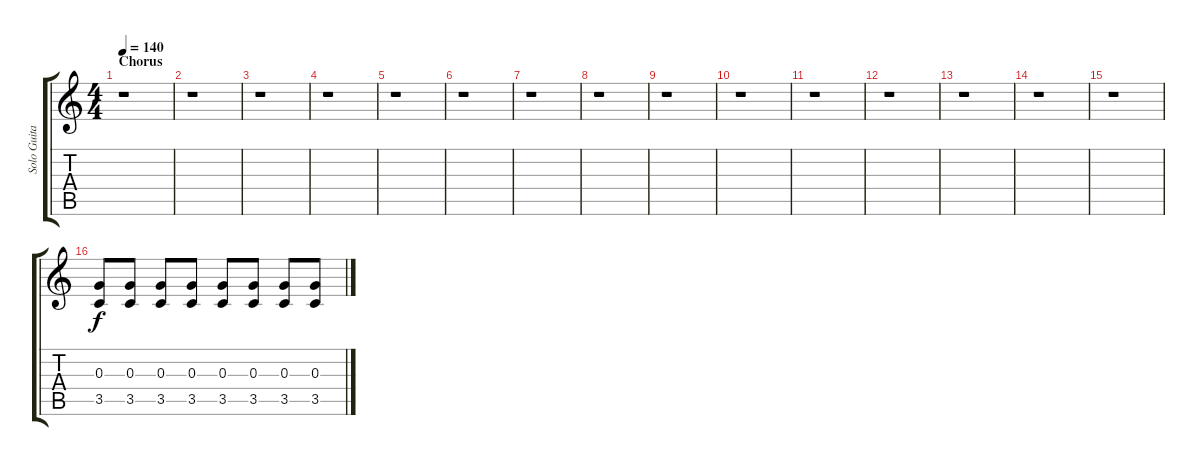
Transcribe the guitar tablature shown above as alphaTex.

\track ("Solo Guitar " "Solo Guita") {instrument acousticguitarsteel}
\staff {score tabs}
\tuning (E4 B3 G3 D3 A2 E2) {hide}
\ts (4 4)
\section ("" "Chorus")
\tempo 140
\clef g2
\ks c
r.1{dy f} |
r.1 |
r.1 |
r.1 |
r.1 |
r.1 |
r.1 |
r.1 |
r.1 |
r.1 |
r.1 |
r.1 |
r.1 |
r.1 |
r.1 |
(0.3 3.5).8{volume 6 instrument distortionguitar} (0.3 3.5).8{volume 7 instrument distortionguitar} (0.3 3.5).8{volume 8 instrument distortionguitar} (0.3 3.5).8{volume 9 instrument distortionguitar} (0.3 3.5).8{volume 10 instrument distortionguitar} (0.3 3.5).8{volume 11 instrument distortionguitar} (0.3 3.5).8{volume 12 instrument distortionguitar} (0.3 3.5).8{volume 13 instrument distortionguitar}
